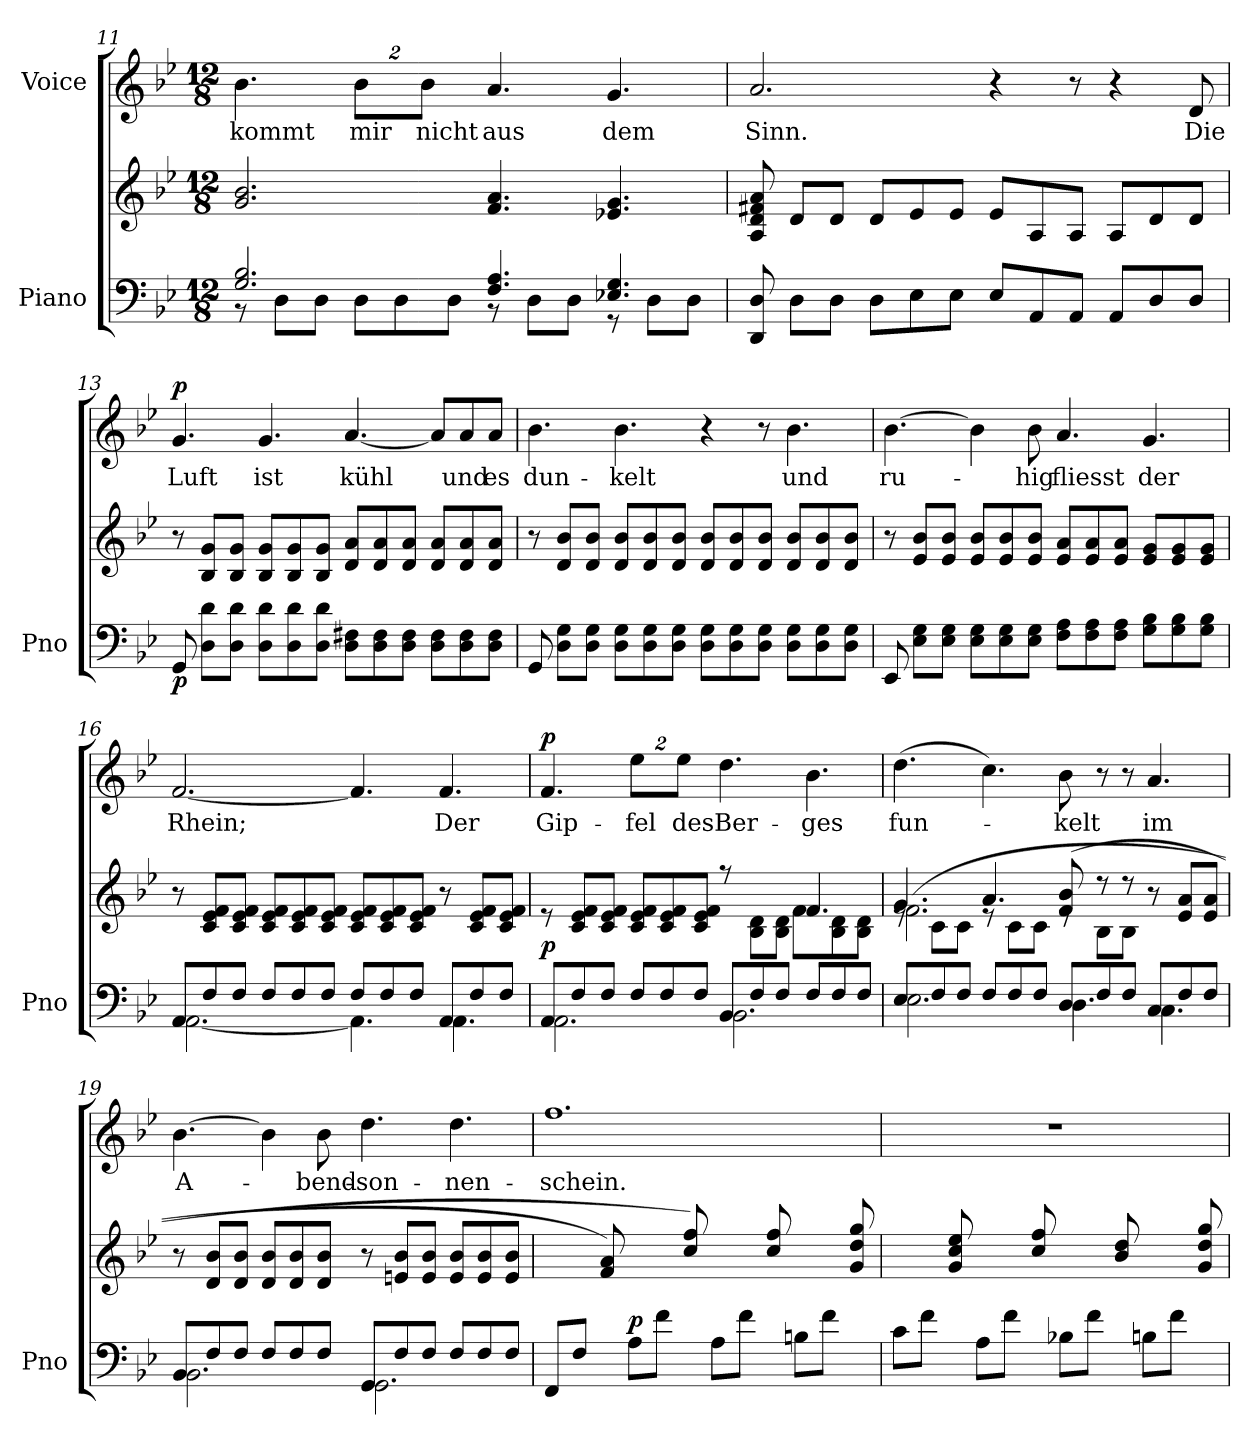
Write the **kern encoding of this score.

**kern	**kern	**dynam	**kern	**text	**dynam
*part2	*part2	*part2	*part1	*part1	*part1
*staff3	*staff2	*staff2/3	*staff1	*staff1	*staff1
*I"Piano	*	*	*I"Voice	*	*
*I'Pno	*	*	*	*	*
*clefF4	*clefG2	*	*clefG2	*	*
*k[b-e-]	*k[b-e-]	*	*k[b-e-]	*	*
*M12/8	*M12/8	*	*M12/8	*	*
=11	=11	=11	=11	=11	=11
*^	*	*	*	*	*
!	!	!	!	!	!LO:LY:b	!
2.G/ 2.B-/	8r	2.g/ 2.b-/	.	4.b-\	kommt	.
.	8D\L	.	.	.	.	.
.	8D\J	.	.	.	.	.
!	!	!	!	!	!LO:LY:b	!
.	8D\L	.	.	16%3b-\L	mir	.
.	8D\	.	.	.	.	.
!	!	!	!	!	!LO:LY:b	!
.	.	.	.	16%3b-\J	nicht	.
.	8D\J	.	.	.	.	.
!	!	!	!	!	!LO:LY:b	!
4.F/ 4.A/	8r	4.f/ 4.a/	.	4.a/	aus	.
.	8D\L	.	.	.	.	.
.	8D\J	.	.	.	.	.
!	!	!	!	!	!LO:LY:b	!
4.E-X/ 4.G/	8r	4.e-X/ 4.g/	.	4.g/	dem	.
.	8D\L	.	.	.	.	.
.	8D\J	.	.	.	.	.
!!LO:PB:g=z
=12	=12	=12	=12	=12	=12	=12
!	!	!	!	!	!LO:LY:b	!
*v	*v	*	*	*	*	*
8DD/ 8D/	8A/ 8d/ 8f#X/ 8a/	.	2.a/	Sinn.	.
8D\L	8d/L	.	.	.	.
8D\J	8d/J	.	.	.	.
8D\L	8d/L	.	.	.	.
8E-\	8e-/	.	.	.	.
8E-\J	8e-/J	.	.	.	.
8E-/L	8e-/L	.	4r	.	.
8AA/	8A/	.	.	.	.
8AA/J	8A/J	.	8r	.	.
8AA/L	8A/L	.	4r	.	.
8D/	8d/	.	.	.	.
!	!	!	!	!LO:LY:b	!
8D/J	8d/J	.	8d/	Die	.
=13	=13	=13	=13	=13	=13
!	!	!LO:DY:b=2	!	!LO:LY:b	!LO:DY:b
8GG/	8r	p	4.g/	Luft	p
8D\ 8d\L	8B-/ 8g/L	.	.	.	.
8D\ 8d\J	8B-/ 8g/J	.	.	.	.
!	!	!	!	!LO:LY:b	!
8D\ 8d\L	8B-/ 8g/L	.	4.g/	ist	.
8D\ 8d\	8B-/ 8g/	.	.	.	.
8D\ 8d\J	8B-/ 8g/J	.	.	.	.
!	!	!	!	!LO:LY:b	!
8D\ 8F#X\L	8d/ 8a/L	.	[4.a/	kühl	.
8D\ 8F#\	8d/ 8a/	.	.	.	.
8D\ 8F#\J	8d/ 8a/J	.	.	.	.
8D\ 8F#\L	8d/ 8a/L	.	8a/L]	.	.
!	!	!	!	!LO:LY:b	!
8D\ 8F#\	8d/ 8a/	.	8a/	und	.
!	!	!	!	!LO:LY:b	!
8D\ 8F#\J	8d/ 8a/J	.	8a/J	es	.
=14	=14	=14	=14	=14	=14
!	!	!	!	!LO:LY:b	!
8GG/	8r	.	4.b-\	dun-	.
8D\ 8G\L	8d/ 8b-/L	.	.	.	.
8D\ 8G\J	8d/ 8b-/J	.	.	.	.
!	!	!	!	!LO:LY:b	!
8D\ 8G\L	8d/ 8b-/L	.	4.b-\	-kelt	.
8D\ 8G\	8d/ 8b-/	.	.	.	.
8D\ 8G\J	8d/ 8b-/J	.	.	.	.
8D\ 8G\L	8d/ 8b-/L	.	4r	.	.
8D\ 8G\	8d/ 8b-/	.	.	.	.
8D\ 8G\J	8d/ 8b-/J	.	8r	.	.
!	!	!	!	!LO:LY:b	!
8D\ 8G\L	8d/ 8b-/L	.	4.b-\	und	.
8D\ 8G\	8d/ 8b-/	.	.	.	.
8D\ 8G\J	8d/ 8b-/J	.	.	.	.
!!LO:LB:g=z
=15	=15	=15	=15	=15	=15
!	!	!	!	!LO:LY:b	!
8EE-/	8r	.	[4.b-\	ru-	.
8E-\ 8G\L	8e-/ 8b-/L	.	.	.	.
8E-\ 8G\J	8e-/ 8b-/J	.	.	.	.
8E-\ 8G\L	8e-/ 8b-/L	.	4b-\]	.	.
8E-\ 8G\	8e-/ 8b-/	.	.	.	.
!	!	!	!	!LO:LY:b	!
8E-\ 8G\J	8e-/ 8b-/J	.	8b-\	-hig	.
!	!	!	!	!LO:LY:b	!
8F\ 8A\L	8e-/ 8a/L	.	4.a/	fliesst	.
8F\ 8A\	8e-/ 8a/	.	.	.	.
8F\ 8A\J	8e-/ 8a/J	.	.	.	.
!	!	!	!	!LO:LY:b	!
8G\ 8B-\L	8e-/ 8g/L	.	4.g/	der	.
8G\ 8B-\	8e-/ 8g/	.	.	.	.
8G\ 8B-\J	8e-/ 8g/J	.	.	.	.
=16	=16	=16	=16	=16	=16
*^	*	*	*	*	*
!	!	!	!	!	!LO:LY:b	!
8AA/L	[2.AA\	8r	.	[2.f/	Rhein;	.
8F/	.	8c/ 8e-/ 8f/L	.	.	.	.
8F/J	.	8c/ 8e-/ 8f/J	.	.	.	.
8F/L	.	8c/ 8e-/ 8f/L	.	.	.	.
8F/	.	8c/ 8e-/ 8f/	.	.	.	.
8F/J	.	8c/ 8e-/ 8f/J	.	.	.	.
8F/L	4.AA\]	8c/ 8e-/ 8f/L	.	4.f/]	.	.
8F/	.	8c/ 8e-/ 8f/	.	.	.	.
8F/J	.	8c/ 8e-/ 8f/J	.	.	.	.
!LO:N:head=solid	!	!	!	!	!LO:LY:b	!
8AA/L	4.AA\	8r	.	4.f/	Der	.
8F/	.	8c/ 8e-/ 8f/L	.	.	.	.
8F/J	.	8c/ 8e-/ 8f/J	.	.	.	.
=17	=17	=17	=17	=17	=17	=17
*	*	*^	*	*	*	*
!	!	!	!	!LO:DY:a=2	!	!LO:LY:b	!LO:DY:b
8AA/L	2.AA\	8re	2.ryy	p	4.f/	Gip-	p
8F/	.	8c/ 8e-/ 8f/L	.	.	.	.	.
8F/J	.	8c/ 8e-/ 8f/J	.	.	.	.	.
!	!	!	!	!	!	!LO:LY:b	!
8F/L	.	8c/ 8e-/ 8f/L	.	.	16%3ee-\L	fel	.
8F/	.	8c/ 8e-/ 8f/	.	.	.	.	.
!	!	!	!	!	!	!LO:LY:b	!
.	.	.	.	.	16%3ee-\J	des	.
8F/J	.	8c/ 8e-/ 8f/J	.	.	.	.	.
!	!	!	!	!	!	!LO:LY:b	!
8BB-/L	2.BB-\	4.ryy	8rff	.	4.dd\	Ber-	.
8F/	.	.	8B-\ 8d\L	.	.	.	.
8F/J	.	.	8B-\ 8d\J	.	.	.	.
!	!	!	!	!	!	!LO:LY:b	!
8F/L	.	4.f/	8f\L	.	4.b-\	-ges	.
8F/	.	.	8B-\ 8d\	.	.	.	.
8F/J	.	.	8B-\ 8d\J	.	.	.	.
!!LO:LB:g=z
=18	=18	=18	=18	=18	=18	=18	=18
*	*	*	*^	*	*	*	*
!	!	!	!	!	!	!	!LO:LY:b	!
8E-/L	2.E-\	4.g/	(>2.f\	8re	.	(>4.dd\	fun-	.
8F/	.	.	.	8c\L	.	.	.	.
8F/J	.	.	.	8c\J	.	.	.	.
8F/L	.	4.a/	.	8re	.	4.cc\)	.	.
8F/	.	.	.	8c\L	.	.	.	.
8F/J	.	.	.	8c\J	.	.	.	.
!LO:N:head=solid	!	!	!	!	!	!	!LO:LY:b	!
8D/L	4.D\	(8f/ 8b-/	4ryy	8re	.	8b-\	-kelt	.
8F/	.	8r	.	8B-\L	.	8r	.	.
8F/J	.	8r	2ryy	8B-\J	.	8r	.	.
!LO:N:head=solid	!	!	!	!	!	!	!LO:LY:b	!
8C/L	4.C\	8r	.	8ryy	.	4.a/	im	.
8F/	.	8e-/ 8a/L	.	4ryy	.	.	.	.
8F/J	.	8e-/ 8a/J	.	.	.	.	.	.
*	*	*v	*v	*v	*	*	*	*
=19	=19	=19	=19	=19	=19	=19
!	!	!	!	!	!LO:LY:b	!
8BB-/L	2.BB-\	8r	.	[4.b-\	A-	.
8F/	.	8d/ 8b-/L	.	.	.	.
8F/J	.	8d/ 8b-/J	.	.	.	.
8F/L	.	8d/ 8b-/L	.	4b-\]	.	.
8F/	.	8d/ 8b-/	.	.	.	.
!	!	!	!	!	!LO:LY:b	!
8F/J	.	8d/ 8b-/J	.	8b-\	-bend-	.
!	!	!	!	!	!LO:LY:b	!
8GG/L	2.GG\	8r	.	4.dd\	-son-	.
8F/	.	8en/ 8b-/L	.	.	.	.
8F/J	.	8e/ 8b-/J	.	.	.	.
!	!	!	!	!	!LO:LY:b	!
8F/L	.	8e/ 8b-/L	.	4.dd\	-nen-	.
8F/	.	8e/ 8b-/	.	.	.	.
8F/J	.	8e/ 8b-/J	.	.	.	.
*v	*v	*	*	*	*	*
=20	=20	=20	=20	=20	=20
*	*^	*	*	*	*
!	!	!	!	!	!LO:LY:b	!
8FF/L	1.ryy	4ryy	.	1.ff	-schein.	.
8F/J	.	.	.	.	.	.
8ryy	.	8f/ 8a/)	.	.	.	.
!	!	!	!LO:DY:a=2	!	!	!
(>8A\L	.	4ryy	p	.	.	.
8f\J	.	.	.	.	.	.
8ryy	.	8cc/ 8ff/)	.	.	.	.
(>8A\L	.	4ryy	.	.	.	.
8f\J	.	.	.	.	.	.
8ryy	.	8cc/ 8ff/)	.	.	.	.
(>8Bn\L	.	4ryy	.	.	.	.
8f\J	.	.	.	.	.	.
8ryy	.	8g/ 8dd/ 8gg/)	.	.	.	.
!!LO:LB:g=z
=21	=21	=21	=21	=21	=21	=21
(>8c\L	1.ryy	4ryy	.	1.r	.	.
8f\J	.	.	.	.	.	.
8ryy	.	8g/ 8cc/ 8ee-/)	.	.	.	.
(>8A\L	.	4ryy	.	.	.	.
8f\J	.	.	.	.	.	.
8ryy	.	8cc/ 8ff/)	.	.	.	.
(>8B-X\L	.	4ryy	.	.	.	.
8f\J	.	.	.	.	.	.
8ryy	.	8b-/ 8dd/)	.	.	.	.
(>8Bn\L	.	4ryy	.	.	.	.
8f\J	.	.	.	.	.	.
8ryy	.	8g/ 8dd/ 8gg/)	.	.	.	.
*	*v	*v	*	*	*	*
=	=	=	=	=	=
*-	*-	*-	*-	*-	*-
